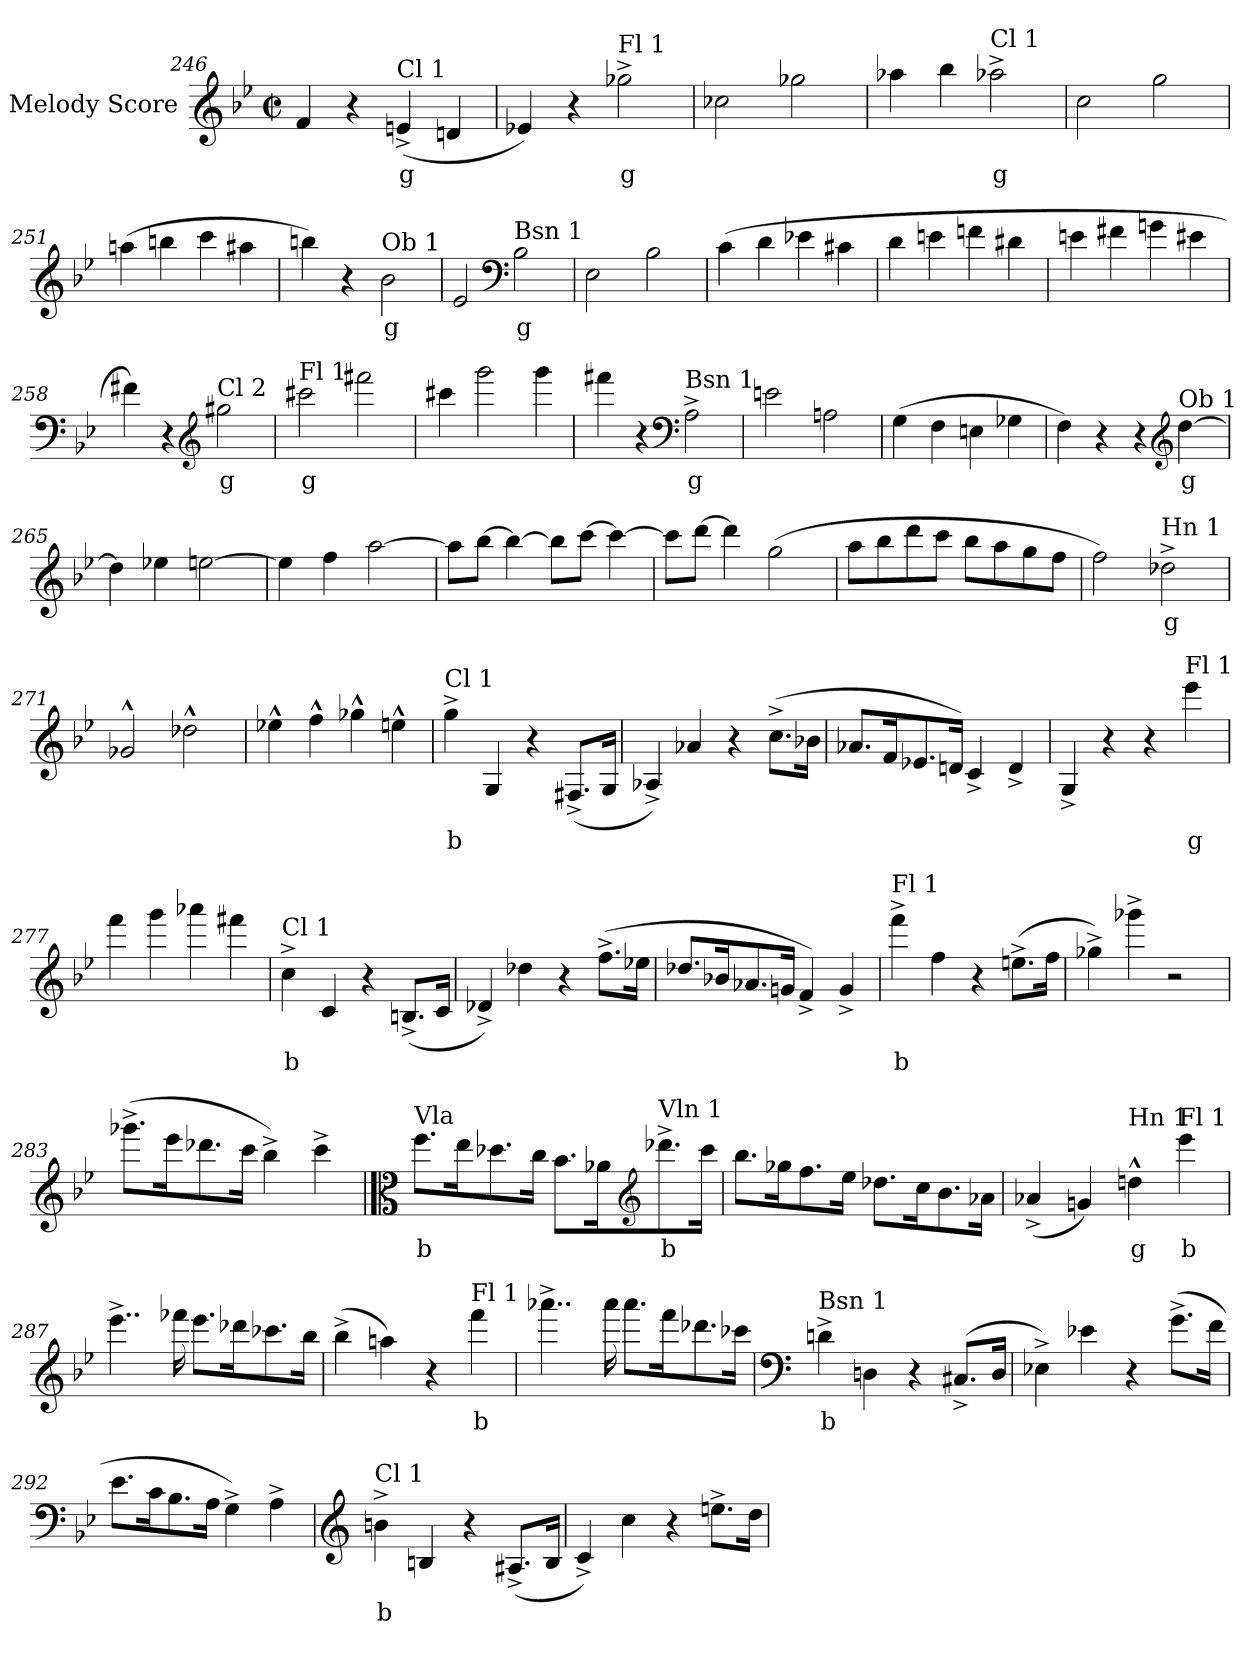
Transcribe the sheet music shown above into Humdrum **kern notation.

**kern	**text
*part1	*part1
*staff1	*staff1
*I"Melody Score	*
*clefG2	*
*k[b-e-]	*
*M2/2	*
*met(c|)	*
=246	=246
4f/	.
4r	.
!LO:TX:a:t=Cl 1	!
!	!LO:LY:b:color=#FF0000
(4en^>/	g
4dn/	.
=247	=247
4e-X/)	.
4r	.
!LO:TX:a:t=Fl 1	!
!	!LO:LY:b:color=#FF0000
2gg-X^\	g
=248	=248
2cc-X\	.
2gg-X\	.
=249	=249
4aa-X\	.
4bb-\	.
!LO:TX:a:t=Cl 1	!
!	!LO:LY:b:color=#FF0000
2aa-X^\	g
=250	=250
2cc\	.
2gg\	.
=251	=251
(4aan\	.
4bbn\	.
4ccc\	.
4aa#X\	.
=252	=252
4bbn\)	.
4r	.
!LO:TX:a:t=Ob 1	!
!	!LO:LY:b:color=#FF0000
2b-\	g
=253	=253
2e-/	.
*clefF4	*
!LO:TX:a:t=Bsn 1	!
!	!LO:LY:b:color=#FF0000
2B-\	g
=254	=254
2E-\	.
2B-\	.
=255	=255
(4c\	.
4d\	.
4e-X\	.
4c#X\	.
=256	=256
4d\	.
4en\	.
4fn\	.
4d#X\	.
=257	=257
4en\	.
4f#X\	.
4gn\	.
4e#X\	.
=258	=258
4f#X\)	.
4r	.
*clefG2	*
!LO:TX:a:t=Cl 2	!
!	!LO:LY:b:color=#FF0000
2gg#X\	g
=259	=259
!LO:TX:a:t=Fl 1	!
!	!LO:LY:b:color=#FF0000
2ccc#X\	g
2fff#X\	.
=260	=260
4ccc#X\	.
2ggg\	.
4ggg\	.
=261	=261
4fff#X\	.
4r	.
*clefF4	*
!LO:TX:a:t=Bsn 1	!
!	!LO:LY:b:color=#FF0000
2A^\	g
=262	=262
2en\	.
2An\	.
=263	=263
(4G\	.
4F\	.
4En\	.
4G-X\	.
=264	=264
4F\)	.
4r	.
4r	.
*clefG2	*
!LO:TX:a:t=Ob 1	!
!	!LO:LY:b:color=#FF0000
[4dd\	g
=265	=265
4dd\]	.
4ee-X\	.
[2een\	.
=266	=266
4ee\]	.
4ff\	.
[2aa\	.
=267	=267
8aa\L]	.
[8bb-\J	.
4bb-\_	.
8bb-\L]	.
[8ccc\J	.
4ccc\_	.
=268	=268
8ccc\L]	.
[8ddd\J	.
4ddd\]	.
(2gg\	.
=269	=269
8aa\L	.
8bb-\	.
8ddd\	.
8ccc\J	.
8bb-\L	.
8aa\	.
8gg\	.
8ff\J	.
=270	=270
2ff\)	.
!LO:TX:a:t=Hn 1	!
!	!LO:LY:b:color=#FF0000
2dd-X^\	g
=271	=271
2g-X^^/	.
2dd-X^^\	.
=272	=272
4ee-X^^\	.
4ff^^\	.
4gg-X^^\	.
4een^^\	.
=273	=273
!LO:TX:a:t=Cl 1	!
!	!LO:LY:b:color=#FF0000
4gg^\	b
4G/	.
4r	.
(8.F#X^/L	.
16G/Jk	.
=274	=274
4A-X^/)	.
4a-X/	.
4r	.
(8.cc^\L	.
16b-X\Jk	.
=275	=275
8.a-X/L	.
16f/K	.
8.e-X/	.
16dn/Jk)	.
4c^>/	.
4d^>/	.
=276	=276
4G^/	.
4r	.
4r	.
!LO:TX:a:t=Fl 1	!
!	!LO:LY:b:color=#FF0000
4eee-\	g
=277	=277
4fff\	.
4ggg\	.
4aaa-X\	.
4fff#X\	.
=278	=278
!LO:TX:a:t=Cl 1	!
!	!LO:LY:b:color=#FF0000
4cc^\	b
4c/	.
4r	.
(8.B^/L	.
16c/Jk	.
=279	=279
4d-X^/)	.
4dd-X\	.
4r	.
(8.ff^\L	.
16ee-X\Jk	.
=280	=280
8.dd-X/L	.
16b-X/K	.
8.a-X/	.
16gn/Jk	.
4f^/)	.
4g^/	.
=281	=281
!LO:TX:a:t=Fl 1	!
!	!LO:LY:b:color=#FF0000
4fff^\	b
4ff\	.
4r	.
(8.een^\L	.
16ff\Jk	.
=282	=282
4gg-X^\)	.
4ggg-X^\	.
2r	.
=283	=283
(8.ggg-X^\L	.
16eee-\K	.
8.ddd-X\	.
16ccc\Jk	.
4bb-^\)	.
4ccc^\	.
=284	=284
*clefC3	*
!LO:TX:a:t=Vla	!
!	!LO:LY:b:color=#FF0000
8.ff\L	b
16ee-\K	.
8.dd-X\	.
16cc\Jk	.
8.b-\L	.
16a-X\K	.
*clefG2	*
!LO:TX:a:t=Vln 1	!
!	!LO:LY:b:color=#FF0000
8.ddd-X^\	b
16ccc\Jk	.
=285	=285
8.bb-\L	.
16gg-X\K	.
8.ff\	.
16ee-\Jk	.
8.dd-X\L	.
16cc\K	.
8.b-\	.
16a-X\Jk	.
=286	=286
(4a-X^/	.
4gn/)	.
!LO:TX:a:t=Hn 1	!
!	!LO:LY:b:color=#FF0000
4ddn^^\	g
!LO:TX:a:t=Fl 1	!
!	!LO:LY:b:color=#FF0000
4eee-\	b
=287	=287
4..eee-^\	.
16fff-X\	.
8.eee-\L	.
16ddd-X\K	.
8.ccc-X\	.
16bb-\Jk	.
=288	=288
(4bb-^\	.
4aan\)	.
4r	.
!LO:TX:a:t=Fl 1	!
!	!LO:LY:b:color=#FF0000
4fff\	b
=289	=289
4..aaa-X^\	.
16aaa-\	.
8.aaa-\L	.
16fff\K	.
8.ddd-X\	.
16ccc-X\Jk	.
=290	=290
*clefF4	*
!LO:TX:a:t=Bsn 1	!
!	!LO:LY:b:color=#FF0000
4dn^\	b
4Dn\	.
4r	.
(8.C#X^/L	.
16D/Jk	.
=291	=291
4E-X^\)	.
4e-X\	.
4r	.
(8.g^\L	.
16f\Jk	.
=292	=292
8.e-\L	.
16c\K	.
8.B-\	.
16A\Jk	.
4G^\)	.
4A^\	.
=293	=293
*clefG2	*
!LO:TX:a:t=Cl 1	!
!	!LO:LY:b:color=#FF0000
4b^\	b
4B>/	.
4r	.
(8.A#X^/L	.
16B/Jk	.
=294	=294
4c>^>/)	.
4cc\	.
4r	.
8.ee^\L	.
16dd\Jk	.
=	=
*-	*-
